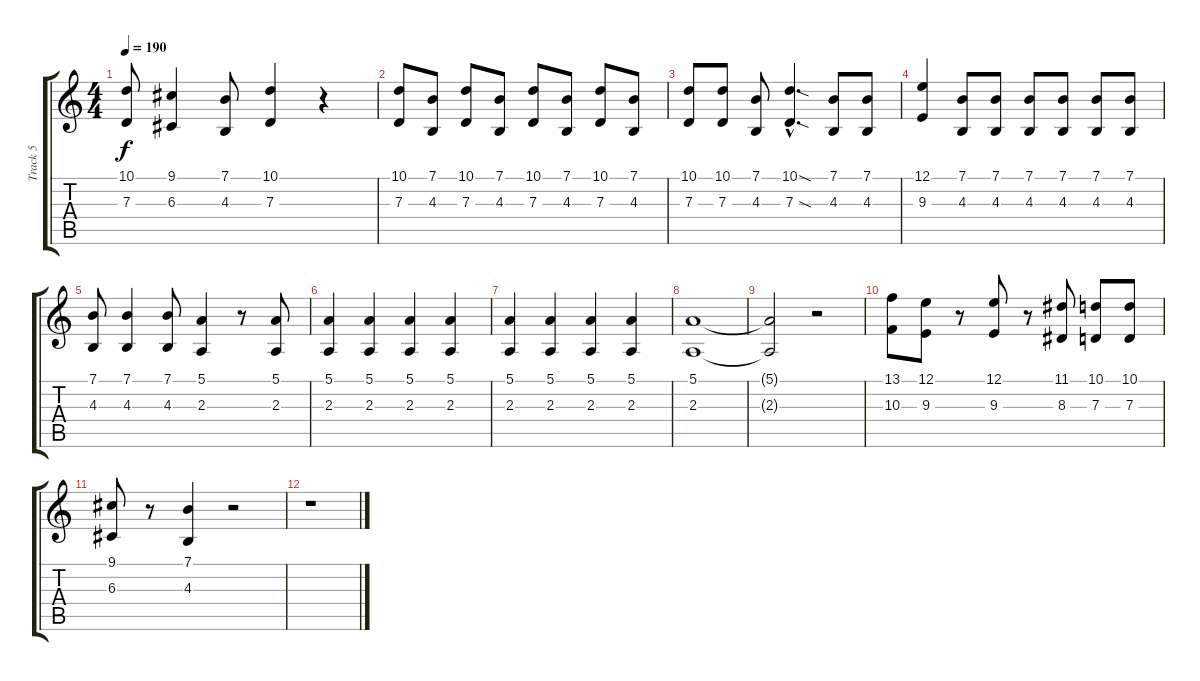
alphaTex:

\track ("Track 5" "Track 5") {instrument lead6voice}
\staff {score tabs}
\tuning (E4 B3 G3 D3 A2 E2) {hide}
\ts (4 4)
\tempo 190
\clef g2
\ks c
(10.1 7.3).8{dy f} (9.1 6.3).4 (7.1 4.3).8 (10.1 7.3).4 r.4 |
(10.1 7.3).8 (7.1 4.3).8 (10.1 7.3).8 (7.1 4.3).8 (10.1 7.3).8 (7.1 4.3).8 (10.1 7.3).8 (7.1 4.3).8 |
(10.1 7.3).8 (10.1 7.3).8 (7.1 4.3).8 (10.1{sod hac} 7.3{sod hac}).4{d} (7.1 4.3).8 (7.1 4.3).8 |
(12.1 9.3).4 (7.1 4.3).8 (7.1 4.3).8 (7.1 4.3).8 (7.1 4.3).8 (7.1 4.3).8 (7.1 4.3).8 |
(7.1 4.3).8 (7.1 4.3).4 (7.1 4.3).8 (5.1 2.3).4 r.8 (5.1 2.3).8 |
(5.1 2.3).4 (5.1 2.3).4 (5.1 2.3).4 (5.1 2.3).4 |
(5.1 2.3).4 (5.1 2.3).4 (5.1 2.3).4 (5.1 2.3).4 |
(5.1 2.3).1 |
(5.1{t} 2.3{t}).2 r.2 |
(13.1 10.3).8 (12.1 9.3).8 r.8 (12.1 9.3).8 r.8 (11.1 8.3).8 (10.1 7.3).8 (10.1 7.3).8 |
(9.1 6.3).8 r.8 (7.1 4.3).4 r.2 |
r.1
